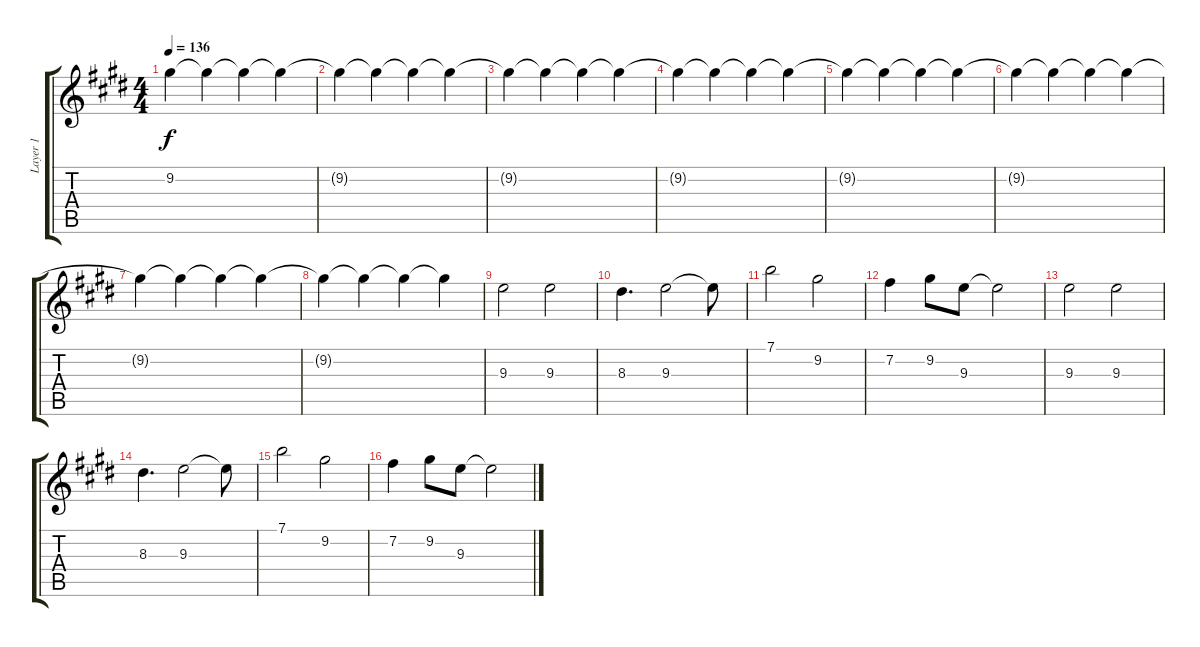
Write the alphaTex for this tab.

\track ("Layer 1" "Layer 1") {instrument overdrivenguitar}
\staff {score tabs}
\tuning (E4 B3 G3 D3 A2 E2) {hide}
\ts (4 4)
\tempo 136
\clef g2
\ks e
9.2{t}.4{dy f} 9.2{t}.4 9.2{t}.4 9.2{t}.4 |
9.2{t}.4 9.2{t}.4 9.2{t}.4 9.2{t}.4 |
9.2{t}.4 9.2{t}.4 9.2{t}.4 9.2{t}.4 |
9.2{t}.4 9.2{t}.4 9.2{t}.4 9.2{t}.4 |
9.2{t}.4 9.2{t}.4 9.2{t}.4 9.2{t}.4 |
9.2{t}.4 9.2{t}.4 9.2{t}.4 9.2{t}.4 |
9.2{t}.4 9.2{t}.4 9.2{t}.4 9.2{t}.4 |
9.2{t}.4 9.2{t}.4 9.2{t}.4 9.2{t}.4 |
9.3.2 9.3.2 |
8.3.4{d} 9.3.2 9.3{t}.8 |
7.1.2 9.2.2 |
7.2.4 9.2.8 9.3.8 9.3{t}.2 |
9.3.2 9.3.2 |
8.3.4{d} 9.3.2 9.3{t}.8 |
7.1.2 9.2.2 |
7.2.4 9.2.8 9.3.8 9.3{t}.2
